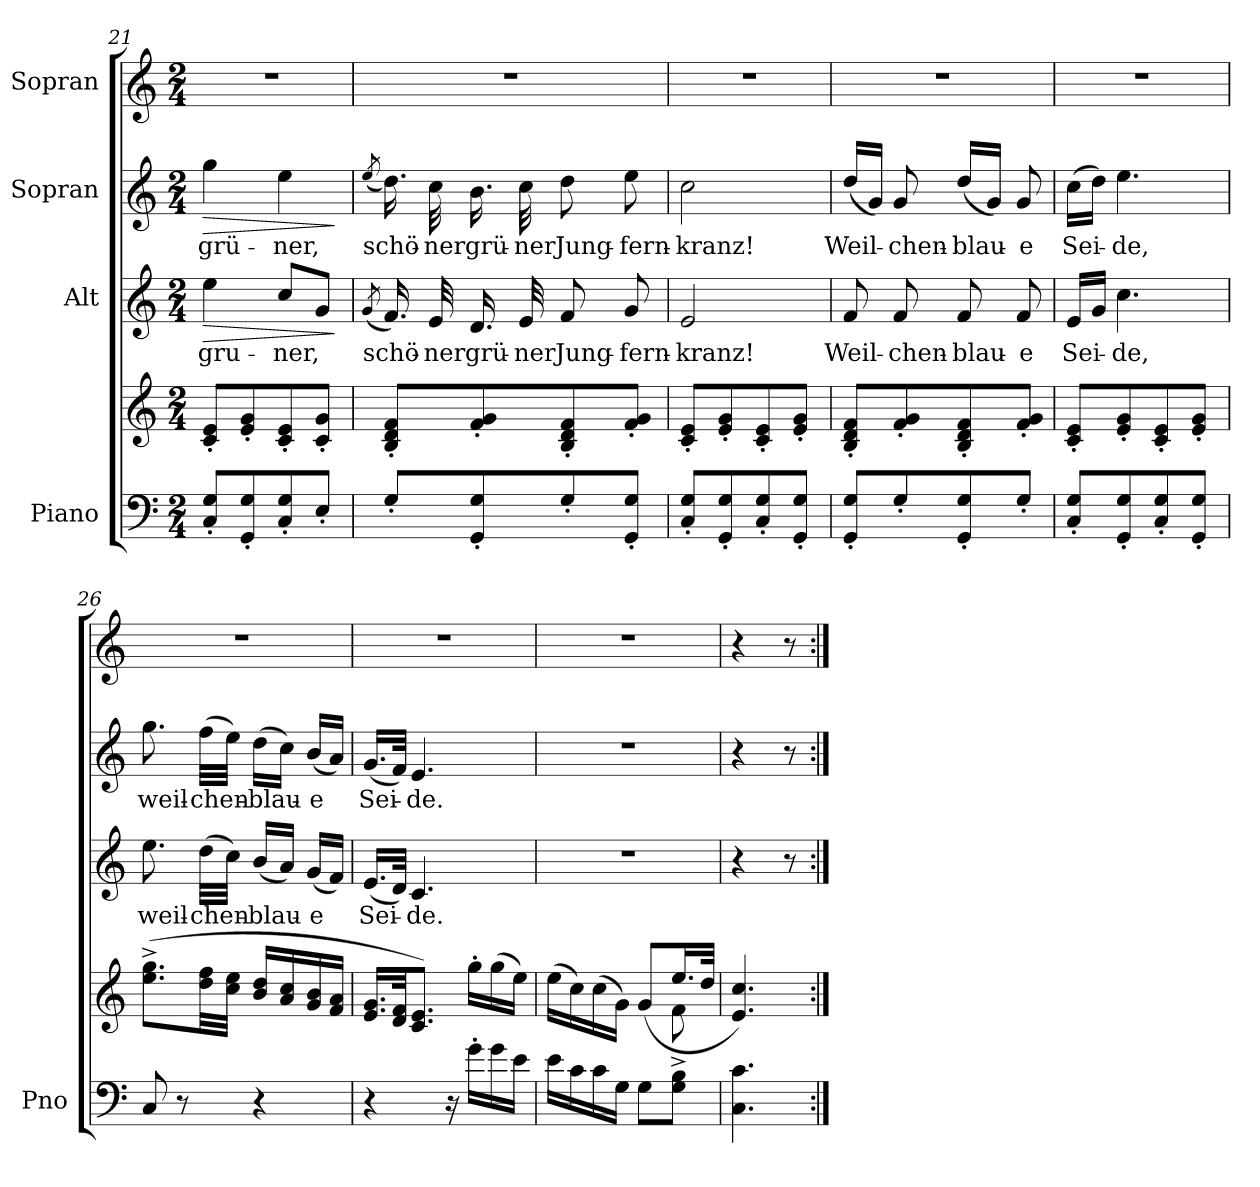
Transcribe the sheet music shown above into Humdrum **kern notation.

**kern	**kern	**kern	**text	**dynam	**kern	**text	**dynam	**kern
*part4	*part4	*part3	*part3	*part3	*part2	*part2	*part2	*part1
*staff5	*staff4	*staff3	*staff3	*staff3	*staff2	*staff2	*staff2	*staff1
*I"Piano	*	*I"Alt	*	*	*I"Sopran	*	*	*I"Sopran
*I'Pno	*	*	*	*	*	*	*	*
*clefF4	*clefG2	*clefG2	*	*	*clefG2	*	*	*clefG2
*k[]	*k[]	*k[]	*	*	*k[]	*	*	*k[]
*M2/4	*M2/4	*M2/4	*	*	*M2/4	*	*	*M2/4
=21	=21	=21	=21	=21	=21	=21	=21	=21
!	!	!	!	!LO:HP:b	!	!	!LO:HP:b	!
8C/' 8G/'L	8c/' 8e/'L	4ee\	gru-	>	4gg\	grü-	>	2r
8GG/' 8G/'	8e/' 8g/'	.	.	.	.	.	.	.
8C/' 8G/'	8c/' 8e/'	8cc/L	-ner,	.	4ee\	-ner,	.	.
8E'/J	8c/' 8g/'J	8g/J	.	.	.	.	.	.
.	.	.	.	]	.	.	]	.
=22	=22	=22	=22	=22	=22	=22	=22	=22
.	.	(8qg/	.	.	(8qee/	.	.	.
8G'/L	8B/' 8d/' 8f/'L	16.f/)	schö-	.	16.dd\)	schö-	.	2r
.	.	32e/	-ner	.	32cc\	-ner	.	.
8GG/' 8G/'	8f/' 8g/'	16.d/	grü-	.	16.b\	grü-	.	.
.	.	32e/	-ner	.	32cc\	-ner	.	.
8G'/	8B/' 8d/' 8f/'	8f/	Jung-	.	8dd\	Jung-	.	.
8GG/' 8G/'J	8f/' 8g/'J	8g/	-fern-	.	8ee\	-fern-	.	.
=23	=23	=23	=23	=23	=23	=23	=23	=23
8C/' 8G/'L	8c/' 8e/'L	2e/	-kranz!	.	2cc\	-kranz!	.	2r
8GG/' 8G/'	8e/' 8g/'	.	.	.	.	.	.	.
8C/' 8G/'	8c/' 8e/'	.	.	.	.	.	.	.
8GG/' 8G/'J	8e/' 8g/'J	.	.	.	.	.	.	.
=24	=24	=24	=24	=24	=24	=24	=24	=24
8GG/' 8G/'L	8B/' 8d/' 8f/'L	8f/	Weil-	.	(16dd/LL	Weil-	.	2r
.	.	.	.	.	16g/JJ)	.	.	.
8G'/	8f/' 8g/'	8f/	-chen-	.	8g/	-chen-	.	.
8GG/' 8G/'	8B/' 8d/' 8f/'	8f/	-blau-	.	(16dd/LL	-blau-	.	.
.	.	.	.	.	16g/JJ)	.	.	.
8G'/J	8f/' 8g/'J	8f/	-e	.	8g/	-e	.	.
=25	=25	=25	=25	=25	=25	=25	=25	=25
8C/' 8G/'L	8c/' 8e/'L	16e/LL	Sei-	.	(16cc\LL	Sei-	.	2r
.	.	16g/JJ	.	.	16dd\JJ)	.	.	.
8GG/' 8G/'	8e/' 8g/'	4.cc\	-de,	.	4.ee\	-de,	.	.
8C/' 8G/'	8c/' 8e/'	.	.	.	.	.	.	.
8GG/' 8G/'J	8e/' 8g/'J	.	.	.	.	.	.	.
!!LO:LB:g=z
=26	=26	=26	=26	=26	=26	=26	=26	=26
8C/	(8.ee\^ 8.gg\^L	8.ee\	weil-	.	8.gg\	weil-	.	2r
8r	.	.	.	.	.	.	.	.
.	32dd\ 32ff\LL	(32dd\LLL	-chen-	.	(32ff\LLL	-chen-	.	.
.	32cc\ 32ee\JJJ	32cc\JJJ)	.	.	32ee\JJJ)	.	.	.
4r	16b/ 16dd/LL	(16b/LL	-blau-	.	(16dd\LL	-blau-	.	.
.	16a/ 16cc/	16a/JJ)	.	.	16cc\JJ)	.	.	.
.	16g/ 16b/	(16g/LL	-e	.	(16b/LL	-e	.	.
.	16f/ 16a/JJ	16f/JJ)	.	.	16a/JJ)	.	.	.
=27	=27	=27	=27	=27	=27	=27	=27	=27
4r	16.e/ 16.g/LL	(16.e/LL	Sei-	.	(16.g/LL	Sei-	.	2r
.	32d/ 32f/JK	32d/JJk)	.	.	32f/JJk)	.	.	.
.	8.c/ 8.e/J)	4.c/	-de.	.	4.e/	-de.	.	.
16r	.	.	.	.	.	.	.	.
16g'\LL	16gg'\LL	.	.	.	.	.	.	.
16g\	(16gg\	.	.	.	.	.	.	.
16e\JJ	16ee\JJ)	.	.	.	.	.	.	.
=28	=28	=28	=28	=28	=28	=28	=28	=28
*	*^	*	*	*	*	*	*	*
16e\LL	(>16ee\LL	4.ryy	2r	.	.	2r	.	.	2r
16c\	16cc\)	.	.	.	.	.	.	.	.
16c\	(16cc\	.	.	.	.	.	.	.	.
16G\JJ	16g\JJ)	.	.	.	.	.	.	.	.
8G\L	(8g/L	.	.	.	.	.	.	.	.
8G\^ 8B\^J	16.ee/L	8f\	.	.	.	.	.	.	.
.	32dd/JJk	.	.	.	.	.	.	.	.
*	*v	*v	*	*	*	*	*	*	*
=29	=29	=29	=29	=29	=29	=29	=29	=29
4.C\ 4.c\	4.e/ 4.cc/)	4r	.	.	4r	.	.	4r
.	.	8r	.	.	8r	.	.	8r
=:|!	=:|!	=:|!	=:|!	=:|!	=:|!	=:|!	=:|!	=:|!
*-	*-	*-	*-	*-	*-	*-	*-	*-
